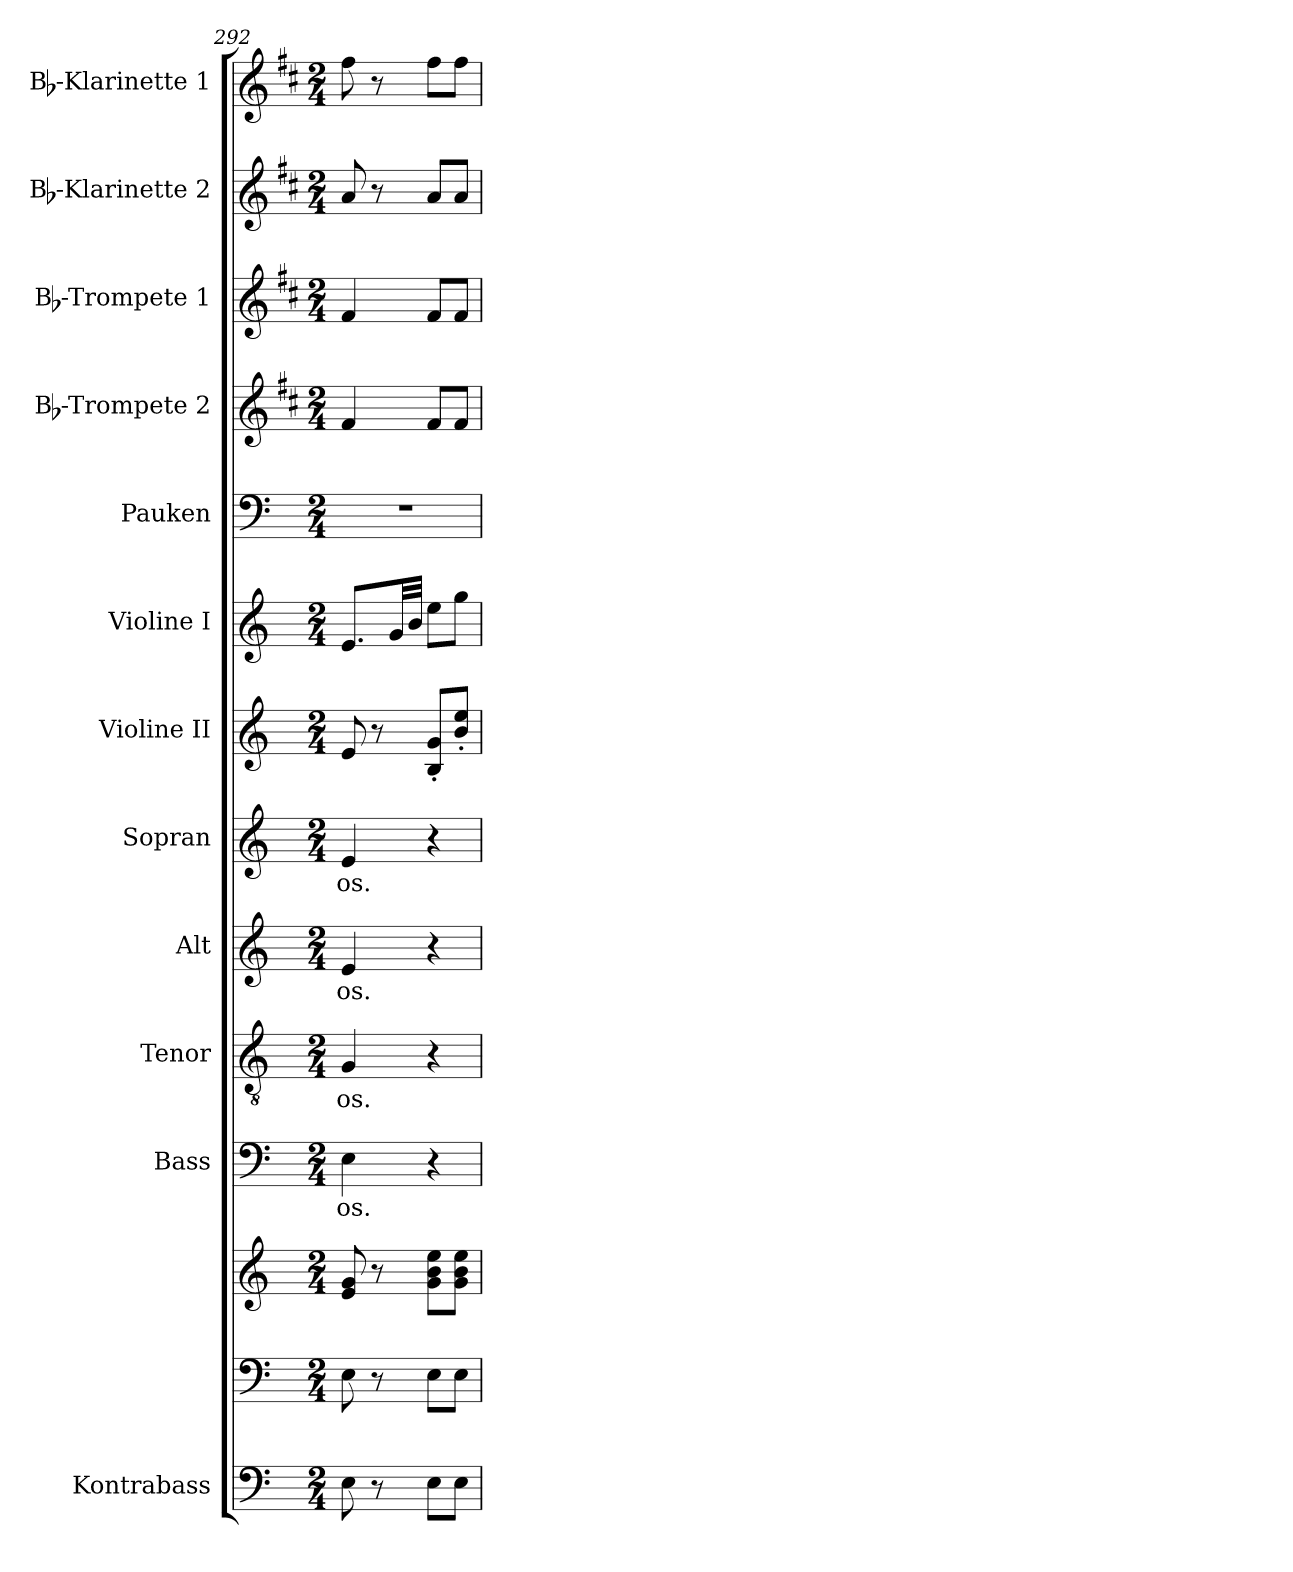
**kern	**kern	**kern	**kern	**text	**kern	**text	**kern	**text	**kern	**text	**kern	**kern	**kern	**kern	**kern	**kern	**kern
*part13	*part12	*part12	*part11	*part11	*part10	*part10	*part9	*part9	*part8	*part8	*part7	*part6	*part5	*part4	*part3	*part2	*part1
*staff14	*staff13	*staff12	*staff11	*staff11	*staff10	*staff10	*staff9	*staff9	*staff8	*staff8	*staff7	*staff6	*staff5	*staff4	*staff3	*staff2	*staff1
*I"Kontrabass	*	*	*I"Bass	*	*I"Tenor	*	*I"Alt	*	*I"Sopran	*	*I"Violine II	*I"Violine I	*I"Pauken	*I"Bb-Trompete 2	*I"Bb-Trompete 1	*I"Bb-Klarinette 2	*I"Bb-Klarinette 1
*I'Kb.	*	*	*I'B.	*	*I'T.	*	*I'A.	*	*I'S.	*	*I'Vl. II	*I'Vl. I	*I'Pk.	*I'Bb Trp. 2	*I'Bb Trp. 1	*I'Bb Kl. 2	*I'Bb Kl. 1
*clefF4	*clefF4	*clefG2	*clefF4	*	*clefGv2	*	*clefG2	*	*clefG2	*	*clefG2	*clefG2	*clefF4	*clefG2	*clefG2	*clefG2	*clefG2
*ITrd7c12	*	*	*	*	*	*	*	*	*	*	*	*	*	*ITrd1c2	*ITrd1c2	*ITrd1c2	*ITrd1c2
*k[]	*k[]	*k[]	*k[]	*	*k[]	*	*k[]	*	*k[]	*	*k[]	*k[]	*k[]	*k[]	*k[]	*k[]	*k[]
*C:	*C:	*C:	*C:	*	*C:	*	*C:	*	*C:	*	*C:	*C:	*C:	*C:	*C:	*C:	*C:
*M2/4	*M2/4	*M2/4	*M2/4	*	*M2/4	*	*M2/4	*	*M2/4	*	*M2/4	*M2/4	*M2/4	*M2/4	*M2/4	*M2/4	*M2/4
=292	=292	=292	=292	=292	=292	=292	=292	=292	=292	=292	=292	=292	=292	=292	=292	=292	=292
!	!	!	!	!LO:LY:b	!	!LO:LY:b	!	!LO:LY:b	!	!LO:LY:b	!	!	!	!	!	!	!
8EE\	8E\	8e/ 8g/	4E\	-os.	4G/	-os.	4e/	-os.	4e/	-os.	8e/	8.e/L	2r	4e/	4e/	8g/	8ee\
8r	8r	8r	.	.	.	.	.	.	.	.	8r	.	.	.	.	8r	8r
.	.	.	.	.	.	.	.	.	.	.	.	32g/LL	.	.	.	.	.
.	.	.	.	.	.	.	.	.	.	.	.	32b/JJJ	.	.	.	.	.
8EE\L	8E\L	8g\ 8b\ 8ee\L	4r	.	4r	.	4r	.	4r	.	8B/'< 8g/'<L	8ee\L	.	8e/L	8e/L	8g/L	8ee\L
8EE\J	8E\J	8g\ 8b\ 8ee\J	.	.	.	.	.	.	.	.	8b/'< 8ee/'<J	8gg\J	.	8e/J	8e/J	8g/J	8ee\J
=	=	=	=	=	=	=	=	=	=	=	=	=	=	=	=	=	=
*-	*-	*-	*-	*-	*-	*-	*-	*-	*-	*-	*-	*-	*-	*-	*-	*-	*-
